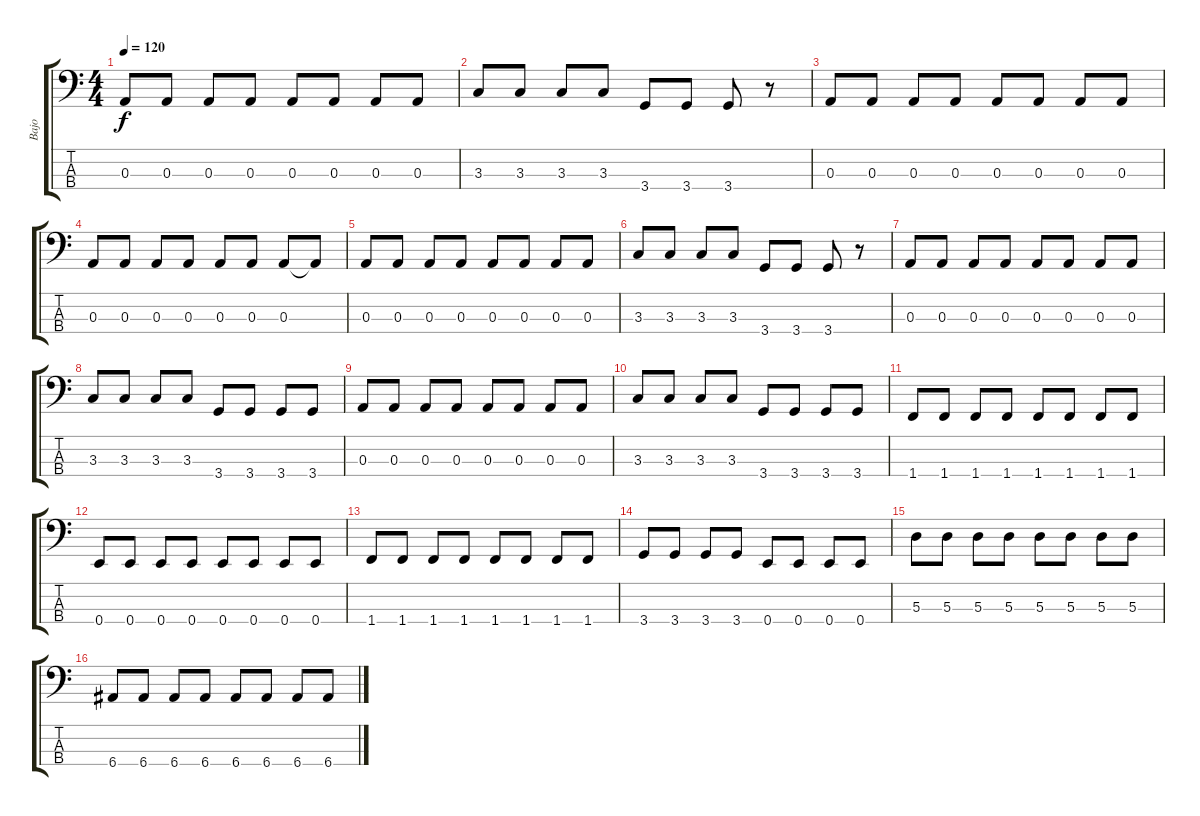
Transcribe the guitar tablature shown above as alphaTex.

\track ("Bajo" "Bajo") {instrument electricbasspick}
\staff {score tabs}
\tuning (G2 D2 A1 E1) {hide}
\ts (4 4)
\tempo 120
\clef f4
\ks c
0.3.8{dy f} 0.3.8 0.3.8 0.3.8 0.3.8 0.3.8 0.3.8 0.3.8 |
3.3.8 3.3.8 3.3.8 3.3.8 3.4.8 3.4.8 3.4.8 r.8 |
0.3.8 0.3.8 0.3.8 0.3.8 0.3.8 0.3.8 0.3.8 0.3.8 |
0.3.8 0.3.8 0.3.8 0.3.8 0.3.8 0.3.8 0.3.8 0.3{t}.8 |
0.3.8 0.3.8 0.3.8 0.3.8 0.3.8 0.3.8 0.3.8 0.3.8 |
3.3.8 3.3.8 3.3.8 3.3.8 3.4.8 3.4.8 3.4.8 r.8 |
0.3.8 0.3.8 0.3.8 0.3.8 0.3.8 0.3.8 0.3.8 0.3.8 |
3.3.8 3.3.8 3.3.8 3.3.8 3.4.8 3.4.8 3.4.8 3.4.8 |
0.3.8 0.3.8 0.3.8 0.3.8 0.3.8 0.3.8 0.3.8 0.3.8 |
3.3.8 3.3.8 3.3.8 3.3.8 3.4.8 3.4.8 3.4.8 3.4.8 |
1.4.8 1.4.8 1.4.8 1.4.8 1.4.8 1.4.8 1.4.8 1.4.8 |
0.4.8 0.4.8 0.4.8 0.4.8 0.4.8 0.4.8 0.4.8 0.4.8 |
1.4.8 1.4.8 1.4.8 1.4.8 1.4.8 1.4.8 1.4.8 1.4.8 |
3.4.8 3.4.8 3.4.8 3.4.8 0.4.8 0.4.8 0.4.8 0.4.8 |
5.3.8 5.3.8 5.3.8 5.3.8 5.3.8 5.3.8 5.3.8 5.3.8 |
6.4.8 6.4.8 6.4.8 6.4.8 6.4.8 6.4.8 6.4.8 6.4.8
